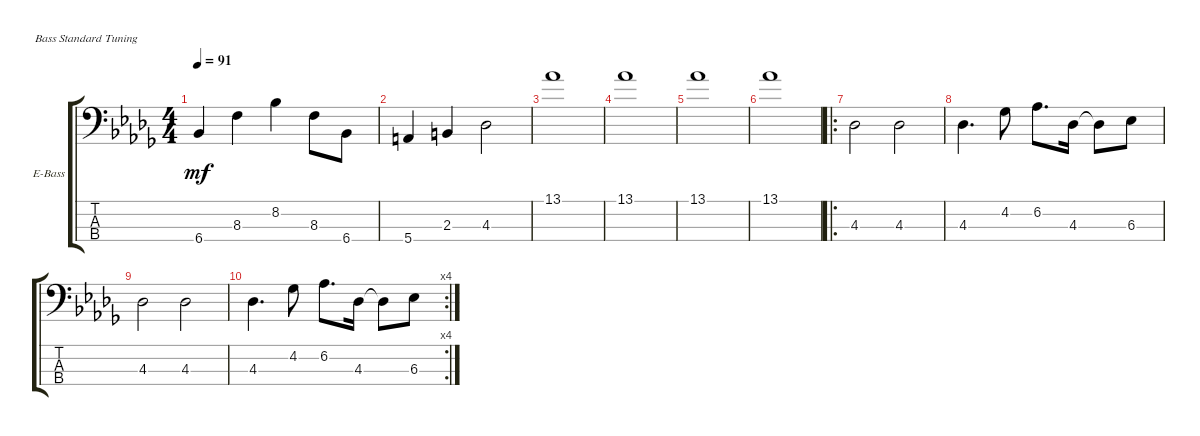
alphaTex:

\defaultSystemsLayout 4
\bracketExtendMode groupsimilarinstruments
\firstSystemTrackNameOrientation horizontal
\otherSystemsTrackNameOrientation horizontal
\track ("Electric Bass" "E-Bass") {instrument electricbassfinger}
\staff {score tabs}
\tuning (G2 D2 A1 E1)
\ts (4 4)
\tempo 91
\clef f4
\ks db
6.4.4{dy mf} 8.3.4 8.2.4 8.3.8 6.4.8 |
5.4.4 2.3.4 4.3.2 |
13.1.1 |
13.1.1 |
13.1.1 |
13.1.1 |
\ro
4.3.2 4.3.2 |
4.3.4{d} 4.2.8 6.2.8{d} 4.3.16 4.3{t}.8 6.3.8 |
4.3.2 4.3.2 |
\rc 4
4.3.4{d} 4.2.8 6.2.8{d} 4.3.16 4.3{t}.8 6.3.8
